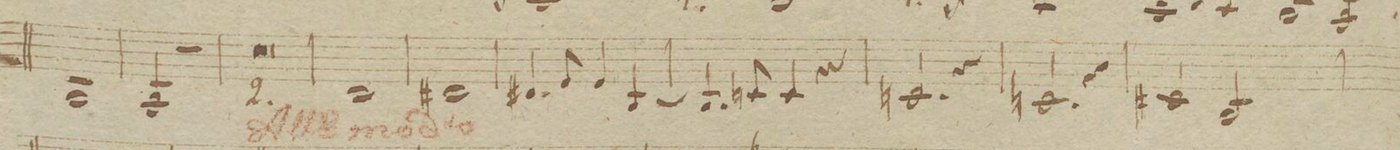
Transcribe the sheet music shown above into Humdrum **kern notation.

**kern	**dynam
*I"in G.	*
*clefG2	*
*k[f#c#g#d#]	*
*met(c)	*
*M4/4	*
1f#/	.
=15	=15
2e/	.
2r	.
=16	=16
1r	.
=17	=17
1r	.
=18	=18
1a/	.
=19	=19
1a#X/	.
=20	=20
4.a#X/	.
8b\	.
4b\	.
[4f#/	.
=21	=21
4.f#/]	.
8g/	.
4g/	.
4r	.
=22	=22
2.g/	.
4r	.
=23	=23
2.g/	.
4r	.
=24	=24
2g#X/	.
2f#/	.
=25	=25
*-	*-
